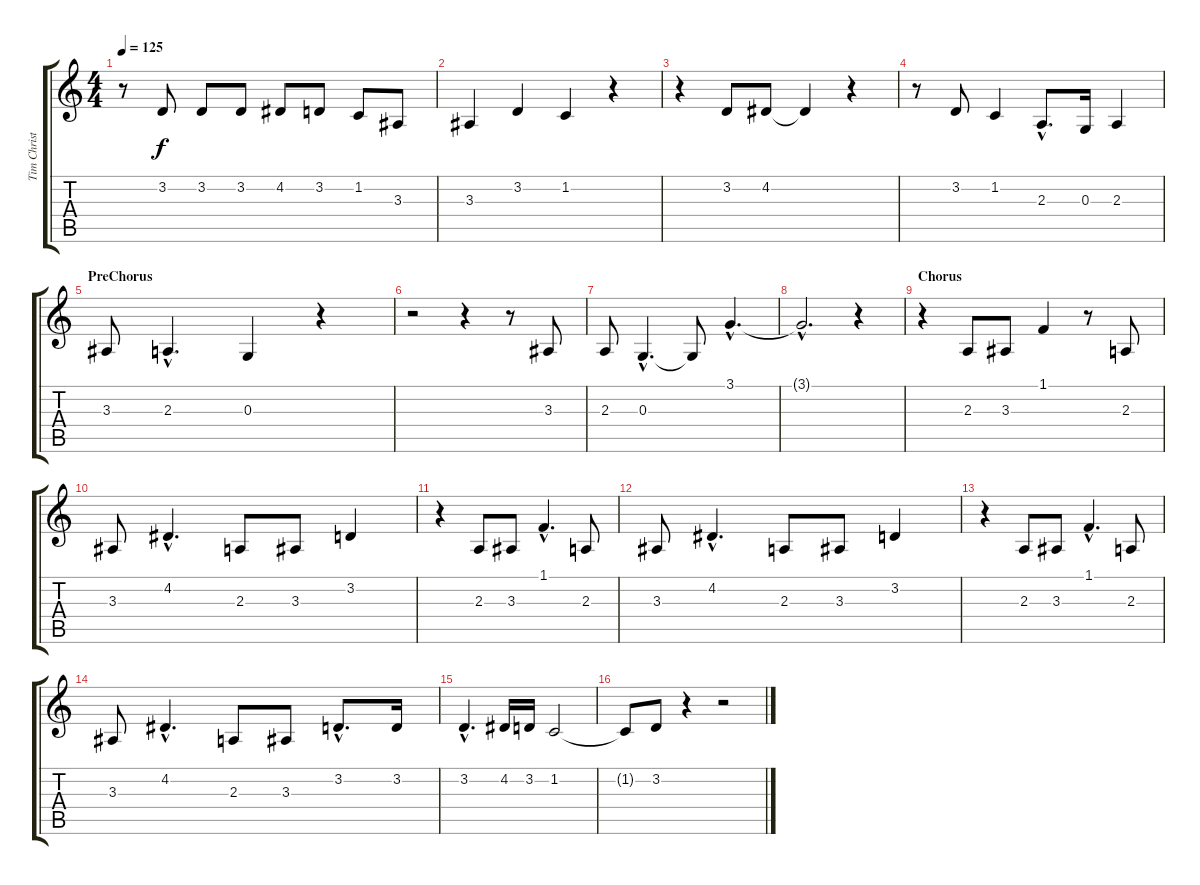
\track ("Tim Christensen - Vocals" "Tim Christ") {instrument tenorsax}
\staff {score tabs}
\tuning (E4 B3 G3 D3 A2 E2) {hide}
\ts (4 4)
\tempo 125
\clef g2
\ks c
r.8{dy f} 3.2.8 3.2.8 3.2.8 4.2.8 3.2.8 1.2.8 3.3.8 |
3.3.4 3.2.4 1.2.4 r.4 |
r.4 3.2.8 4.2.8 4.2{t}.4 r.4 |
r.8 3.2.8 1.2.4 2.3{hac}.8{d} 0.3.16 2.3.4 |
\section ("" "PreChorus")
3.3.8 2.3{hac}.4{d} 0.3.4 r.4 |
r.2 r.4 r.8 3.3.8 |
2.3.8 0.3{hac}.4{d} 0.3{t}.8 3.1{hac}.4{d} |
3.1{hac t}.2{d} r.4 |
\section ("" "Chorus")
r.4 2.3.8 3.3.8 1.1.4 r.8 2.3.8 |
3.3.8 4.2{hac}.4{d} 2.3.8 3.3.8 3.2.4 |
r.4 2.3.8 3.3.8 1.1{hac}.4{d} 2.3.8 |
3.3.8 4.2{hac}.4{d} 2.3.8 3.3.8 3.2.4 |
r.4 2.3.8 3.3.8 1.1{hac}.4{d} 2.3.8 |
3.3.8 4.2{hac}.4{d} 2.3.8 3.3.8 3.2{hac}.8{d} 3.2.16 |
3.2{hac}.4{d} 4.2.16 3.2.16 1.2.2 |
1.2{t}.8 3.2.8 r.4 r.2
